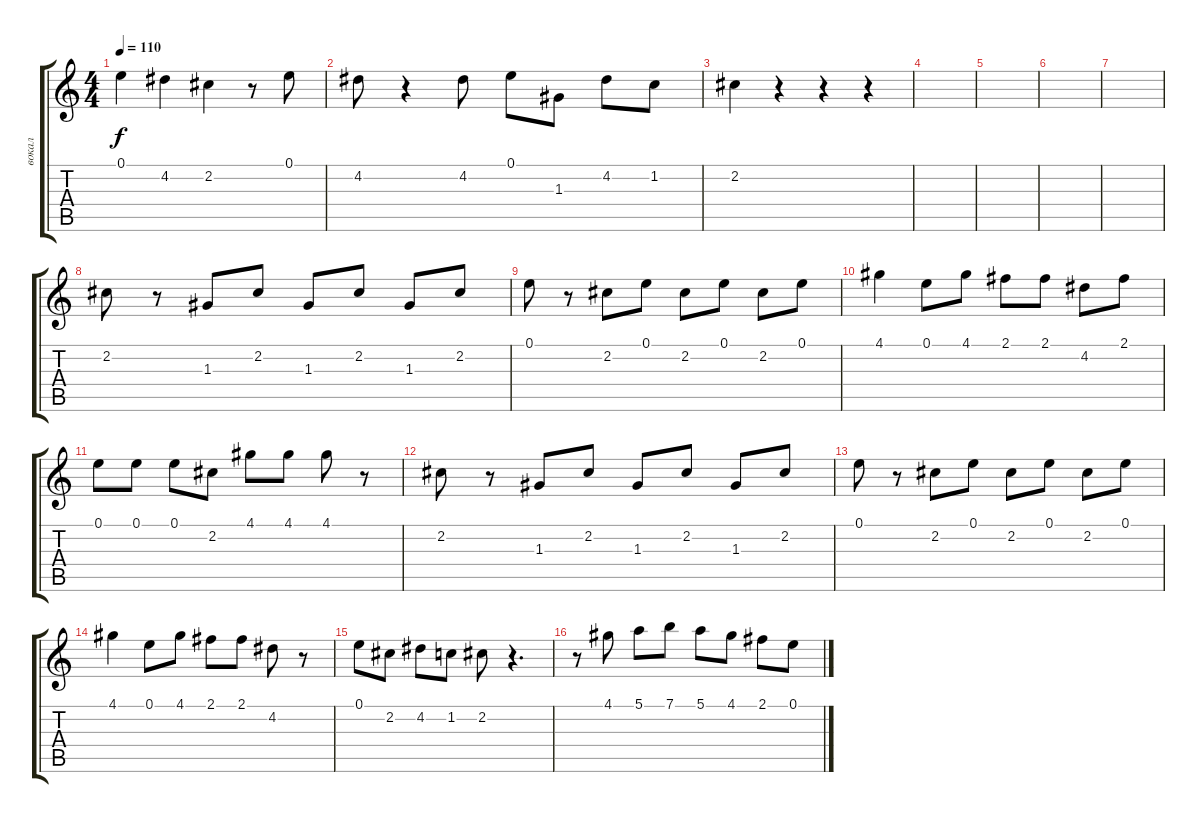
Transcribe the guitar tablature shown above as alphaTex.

\track ("вокал" "вокал") {instrument acousticguitarsteel}
\staff {score tabs}
\tuning (E4 B3 G3 D3 A2 E2) {hide}
\ts (4 4)
\tempo 110
\clef g2
\ks c
0.1.4{dy f} 4.2.4 2.2.4 r.8 0.1.8 |
4.2.8 r.4 4.2.8 0.1.8 1.3.8 4.2.8 1.2.8 |
2.2.4 r.4 r.4 r.4 |
|
|
|
|
2.2.8 r.8 1.3.8 2.2.8 1.3.8 2.2.8 1.3.8 2.2.8 |
0.1.8 r.8 2.2.8 0.1.8 2.2.8 0.1.8 2.2.8 0.1.8 |
4.1.4 0.1.8 4.1.8 2.1.8 2.1.8 4.2.8 2.1.8 |
0.1.8 0.1.8 0.1.8 2.2.8 4.1.8 4.1.8 4.1.8 r.8 |
2.2.8 r.8 1.3.8 2.2.8 1.3.8 2.2.8 1.3.8 2.2.8 |
0.1.8 r.8 2.2.8 0.1.8 2.2.8 0.1.8 2.2.8 0.1.8 |
4.1.4 0.1.8 4.1.8 2.1.8 2.1.8 4.2.8 r.8 |
0.1.8 2.2.8 4.2.8 1.2.8 2.2.8 r.4{d} |
r.8 4.1.8 5.1.8 7.1.8 5.1.8 4.1.8 2.1.8 0.1.8
